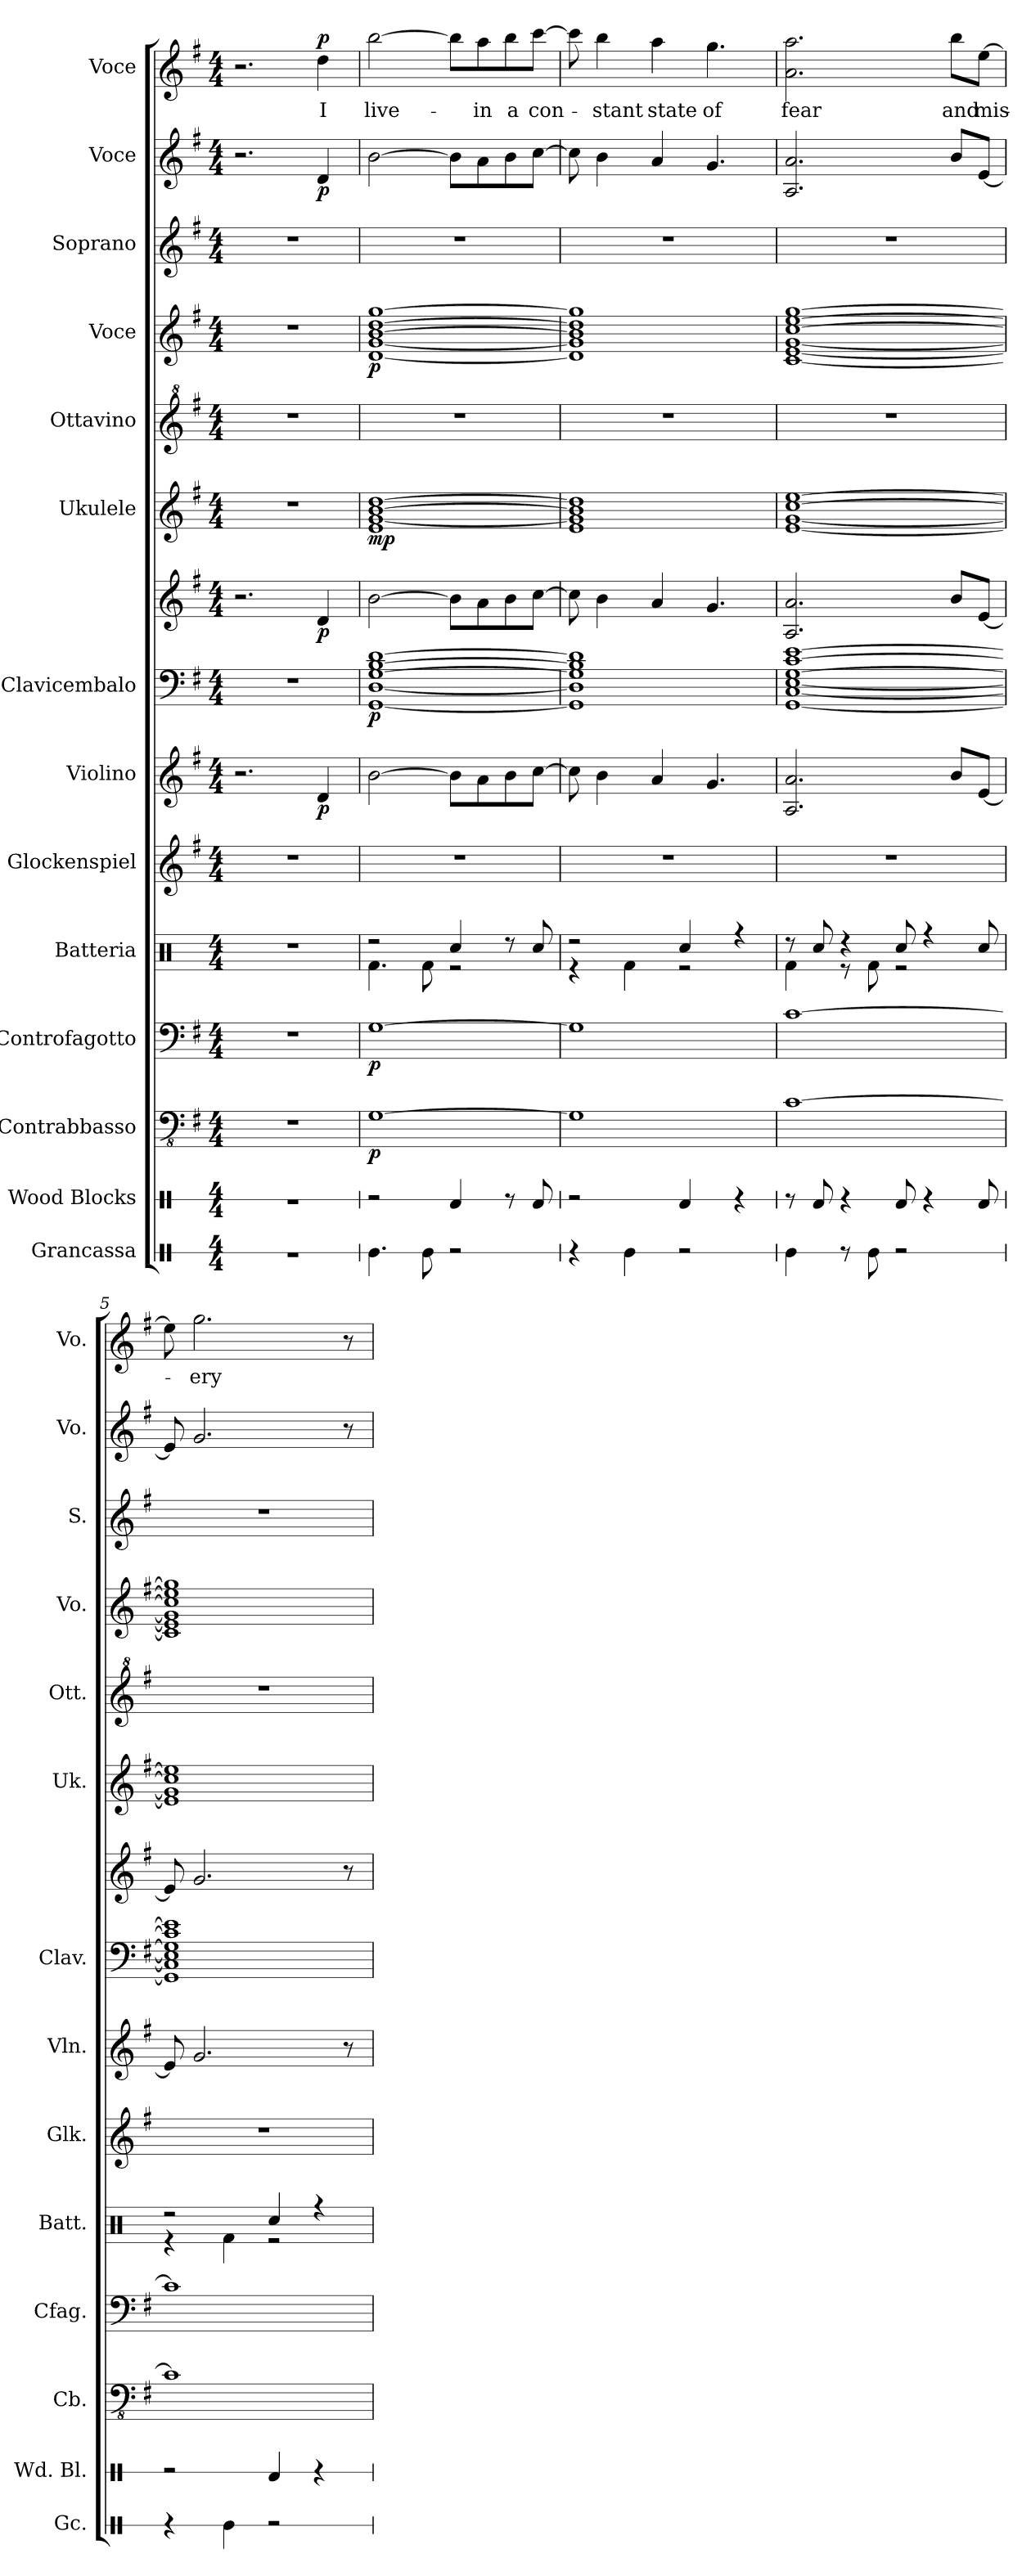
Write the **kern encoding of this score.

**kern	**kern	**kern	**dynam	**kern	**dynam	**kern	**kern	**kern	**dynam	**kern	**kern	**dynam	**kern	**dynam	**kern	**kern	**dynam	**kern	**kern	**dynam	**kern	**text	**dynam
*part14	*part13	*part12	*part12	*part11	*part11	*part10	*part9	*part8	*part8	*part7	*part7	*part7	*part6	*part6	*part5	*part4	*part4	*part3	*part2	*part2	*part1	*part1	*part1
*staff15	*staff14	*staff13	*staff13	*staff12	*staff12	*staff11	*staff10	*staff9	*staff9	*staff8	*staff7	*staff7/8	*staff6	*staff6	*staff5	*staff4	*staff4	*staff3	*staff2	*staff2	*staff1	*staff1	*staff1
*I"Grancassa	*I"Wood Blocks	*I"Contrabbasso	*	*I"Controfagotto	*	*I"Batteria	*I"Glockenspiel	*I"Violino	*	*I"Clavicembalo	*	*	*I"Ukulele	*	*I"Ottavino	*I"Voce	*	*I"Soprano	*I"Voce	*	*I"Voce	*	*
*I'Gc.	*I'Wd. Bl.	*I'Cb.	*	*I'Cfag.	*	*I'Batt.	*I'Glk.	*I'Vln.	*	*I'Clav.	*	*	*I'Uk.	*	*I'Ott.	*I'Vo.	*	*I'S.	*I'Vo.	*	*I'Vo.	*	*
*stria1	*stria1	*	*	*	*	*	*	*	*	*	*	*	*	*	*	*	*	*	*	*	*	*	*
*clefX	*clefX	*clefFv4	*	*clefF4	*	*clefX	*clefG2	*clefG2	*	*clefF4	*clefG2	*	*clefG2	*	*clefG^2	*clefG2	*	*clefG2	*clefG2	*	*clefG2	*	*
*	*	*ITrd7c12	*	*ITrd7c12	*	*	*ITrd-14c-24	*	*	*	*	*	*	*	*ITrd-7c-12	*	*	*	*	*	*	*	*
*k[]	*k[]	*k[f#]	*	*k[f#]	*	*k[]	*k[f#]	*k[f#]	*	*k[f#]	*k[f#]	*	*k[f#]	*	*k[f#]	*k[f#]	*	*k[f#]	*k[f#]	*	*k[f#]	*	*
*M4/4	*M4/4	*M4/4	*	*M4/4	*	*M4/4	*M4/4	*M4/4	*	*M4/4	*M4/4	*	*M4/4	*	*M4/4	*M4/4	*	*M4/4	*M4/4	*	*M4/4	*	*
*MM140	*MM140	*MM140	*	*MM140	*	*MM140	*MM140	*MM140	*	*MM140	*MM140	*	*MM140	*	*MM140	*MM140	*	*MM140	*MM140	*	*MM140	*	*
=1	=1	=1	=1	=1	=1	=1	=1	=1	=1	=1	=1	=1	=1	=1	=1	=1	=1	=1	=1	=1	=1	=1	=1
1r	1r	1r	.	1r	.	1r	1r	2.r	.	1r	2.r	.	1r	.	1r	1r	.	1r	2.r	.	2.r	.	.
!	!	!	!	!	!	!	!	!	!LO:DY:b	!	!	!LO:DY:b	!	!	!	!	!	!	!	!LO:DY:b	!	!	!LO:DY:b
.	.	.	.	.	.	.	.	4d/	p	.	4d/	p	.	.	.	.	.	.	4d/	p	4dd\	I	p
=2	=2	=2	=2	=2	=2	=2	=2	=2	=2	=2	=2	=2	=2	=2	=2	=2	=2	=2	=2	=2	=2	=2	=2
*	*	*	*	*	*	*^	*	*	*	*	*	*	*	*	*	*	*	*	*	*	*	*	*
!	!	!	!LO:DY:b	!	!LO:DY:b	!	!	!	!	!	!	!	!LO:DY:b=2	!	!LO:DY:b	!	!	!LO:DY:b	!	!	!	!	!	!
4.Re\	2r	[1GGG	p	[1GG	p	2r	4.Rf\	1r	[2b\	.	[1GG [1D [1G [1B [1d	[2b\	p	1e [1g [1b [1dd	mp	1r	[1d [1g [1b [1dd [1gg	p	1r	[2b\	.	[2bb\	live-	.
8Re\	.	.	.	.	.	.	8Rf\	.	.	.	.	.	.	.	.	.	.	.	.	.	.	.	.	.
2r	4Rd/	.	.	.	.	4Rcc/	2r	.	8b\L]	.	.	8b\L]	.	.	.	.	.	.	.	8b\L]	.	8bb\L]	.	.
.	.	.	.	.	.	.	.	.	8a\	.	.	8a\	.	.	.	.	.	.	.	8a\	.	8aa\	in	.
.	8r	.	.	.	.	8r	.	.	8b\	.	.	8b\	.	.	.	.	.	.	.	8b\	.	8bb\	a	.
.	8Rd/	.	.	.	.	8Rcc/	.	.	[8cc\J	.	.	[8cc\J	.	.	.	.	.	.	.	[8cc\J	.	[8ccc\J	con-	.
=3	=3	=3	=3	=3	=3	=3	=3	=3	=3	=3	=3	=3	=3	=3	=3	=3	=3	=3	=3	=3	=3	=3	=3	=3
4r	2r	1GGG]	.	1GG]	.	2r	4r	1r	8cc\]	.	1GG] 1D] 1G] 1B] 1d]	8cc\]	.	1e 1g] 1b] 1dd]	.	1r	1d] 1g] 1b] 1dd] 1gg]	.	1r	8cc\]	.	8ccc\]	.	.
.	.	.	.	.	.	.	.	.	4b\	.	.	4b\	.	.	.	.	.	.	.	4b\	.	4bb\	-stant	.
4Re\	.	.	.	.	.	.	4Rf\	.	.	.	.	.	.	.	.	.	.	.	.	.	.	.	.	.
.	.	.	.	.	.	.	.	.	4a/	.	.	4a/	.	.	.	.	.	.	.	4a/	.	4aa\	state	.
2r	4Rd/	.	.	.	.	4Rcc/	2r	.	.	.	.	.	.	.	.	.	.	.	.	.	.	.	.	.
.	.	.	.	.	.	.	.	.	4.g/	.	.	4.g/	.	.	.	.	.	.	.	4.g/	.	4.gg\	of	.
.	4r	.	.	.	.	4r	.	.	.	.	.	.	.	.	.	.	.	.	.	.	.	.	.	.
=4	=4	=4	=4	=4	=4	=4	=4	=4	=4	=4	=4	=4	=4	=4	=4	=4	=4	=4	=4	=4	=4	=4	=4	=4
4Re\	8r	[1CC	.	[1C	.	8r	4Rf\	1r	2.A/ 2.a/	.	[1GG [1C [1E [1G [1c [1e	2.A/ 2.a/	.	[1e [1g [1cc [1ee	.	1r	[1c [1e [1g [1cc [1ee [1gg	.	1r	2.A/ 2.a/	.	2.a\ 2.aa\	fear	.
.	8Rd/	.	.	.	.	8Rcc/	.	.	.	.	.	.	.	.	.	.	.	.	.	.	.	.	.	.
8r	4r	.	.	.	.	4r	8r	.	.	.	.	.	.	.	.	.	.	.	.	.	.	.	.	.
8Re\	.	.	.	.	.	.	8Rf\	.	.	.	.	.	.	.	.	.	.	.	.	.	.	.	.	.
2r	8Rd/	.	.	.	.	8Rcc/	2r	.	.	.	.	.	.	.	.	.	.	.	.	.	.	.	.	.
.	4r	.	.	.	.	4r	.	.	.	.	.	.	.	.	.	.	.	.	.	.	.	.	.	.
.	.	.	.	.	.	.	.	.	8b/L	.	.	8b/L	.	.	.	.	.	.	.	8b/L	.	8bb\L	and	.
.	8Rd/	.	.	.	.	8Rcc/	.	.	[8e/J	.	.	[8e/J	.	.	.	.	.	.	.	[8e/J	.	[8ee\J	mis-	.
!!LO:PB:g=z
=5	=5	=5	=5	=5	=5	=5	=5	=5	=5	=5	=5	=5	=5	=5	=5	=5	=5	=5	=5	=5	=5	=5	=5	=5
4r	2r	1CC]	.	1C]	.	2r	4r	1r	8e/]	.	1GG] 1C] 1E] 1G] 1c] 1e]	8e/]	.	1e] 1g] 1cc] 1ee]	.	1r	1c] 1e] 1g] 1cc] 1ee] 1gg]	.	1r	8e/]	.	8ee\]	.	.
.	.	.	.	.	.	.	.	.	2.g/	.	.	2.g/	.	.	.	.	.	.	.	2.g/	.	2.gg\	-ery	.
4Re\	.	.	.	.	.	.	4Rf\	.	.	.	.	.	.	.	.	.	.	.	.	.	.	.	.	.
2r	4Rd/	.	.	.	.	4Rcc/	2r	.	.	.	.	.	.	.	.	.	.	.	.	.	.	.	.	.
.	4r	.	.	.	.	4r	.	.	.	.	.	.	.	.	.	.	.	.	.	.	.	.	.	.
.	.	.	.	.	.	.	.	.	8r	.	.	8r	.	.	.	.	.	.	.	8r	.	8r	.	.
*	*	*	*	*	*	*v	*v	*	*	*	*	*	*	*	*	*	*	*	*	*	*	*	*	*
=	=	=	=	=	=	=	=	=	=	=	=	=	=	=	=	=	=	=	=	=	=	=	=
*-	*-	*-	*-	*-	*-	*-	*-	*-	*-	*-	*-	*-	*-	*-	*-	*-	*-	*-	*-	*-	*-	*-	*-
